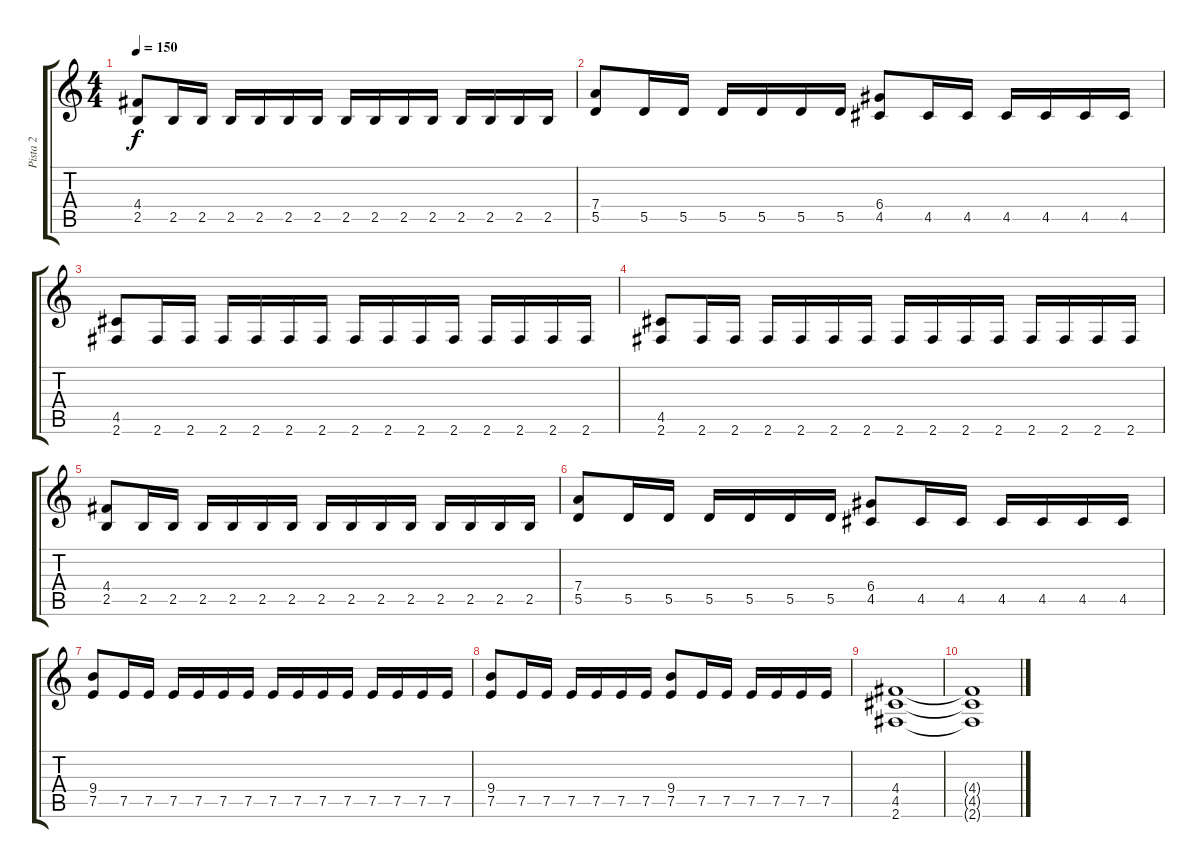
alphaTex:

\track ("Pista 2" "Pista 2") {instrument distortionguitar}
\staff {score tabs}
\tuning (E4 B3 G3 D3 A2 E2) {hide}
\ts (4 4)
\tempo 150
\clef g2
\ks c
(4.4 2.5).8{dy f} 2.5.16 2.5.16 2.5.16 2.5.16 2.5.16 2.5.16 2.5.16 2.5.16 2.5.16 2.5.16 2.5.16 2.5.16 2.5.16 2.5.16 |
(7.4 5.5).8 5.5.16 5.5.16 5.5.16 5.5.16 5.5.16 5.5.16 (6.4 4.5).8 4.5.16 4.5.16 4.5.16 4.5.16 4.5.16 4.5.16 |
(4.5 2.6).8 2.6.16 2.6.16 2.6.16 2.6.16 2.6.16 2.6.16 2.6.16 2.6.16 2.6.16 2.6.16 2.6.16 2.6.16 2.6.16 2.6.16 |
(4.5 2.6).8 2.6.16 2.6.16 2.6.16 2.6.16 2.6.16 2.6.16 2.6.16 2.6.16 2.6.16 2.6.16 2.6.16 2.6.16 2.6.16 2.6.16 |
(4.4 2.5).8 2.5.16 2.5.16 2.5.16 2.5.16 2.5.16 2.5.16 2.5.16 2.5.16 2.5.16 2.5.16 2.5.16 2.5.16 2.5.16 2.5.16 |
(7.4 5.5).8 5.5.16 5.5.16 5.5.16 5.5.16 5.5.16 5.5.16 (6.4 4.5).8 4.5.16 4.5.16 4.5.16 4.5.16 4.5.16 4.5.16 |
(9.4 7.5).8 7.5.16 7.5.16 7.5.16 7.5.16 7.5.16 7.5.16 7.5.16 7.5.16 7.5.16 7.5.16 7.5.16 7.5.16 7.5.16 7.5.16 |
(9.4 7.5).8 7.5.16 7.5.16 7.5.16 7.5.16 7.5.16 7.5.16 (9.4 7.5).8 7.5.16 7.5.16 7.5.16 7.5.16 7.5.16 7.5.16 |
(4.4 4.5 2.6).1 |
(4.4{t} 4.5{t} 2.6{t}).1
